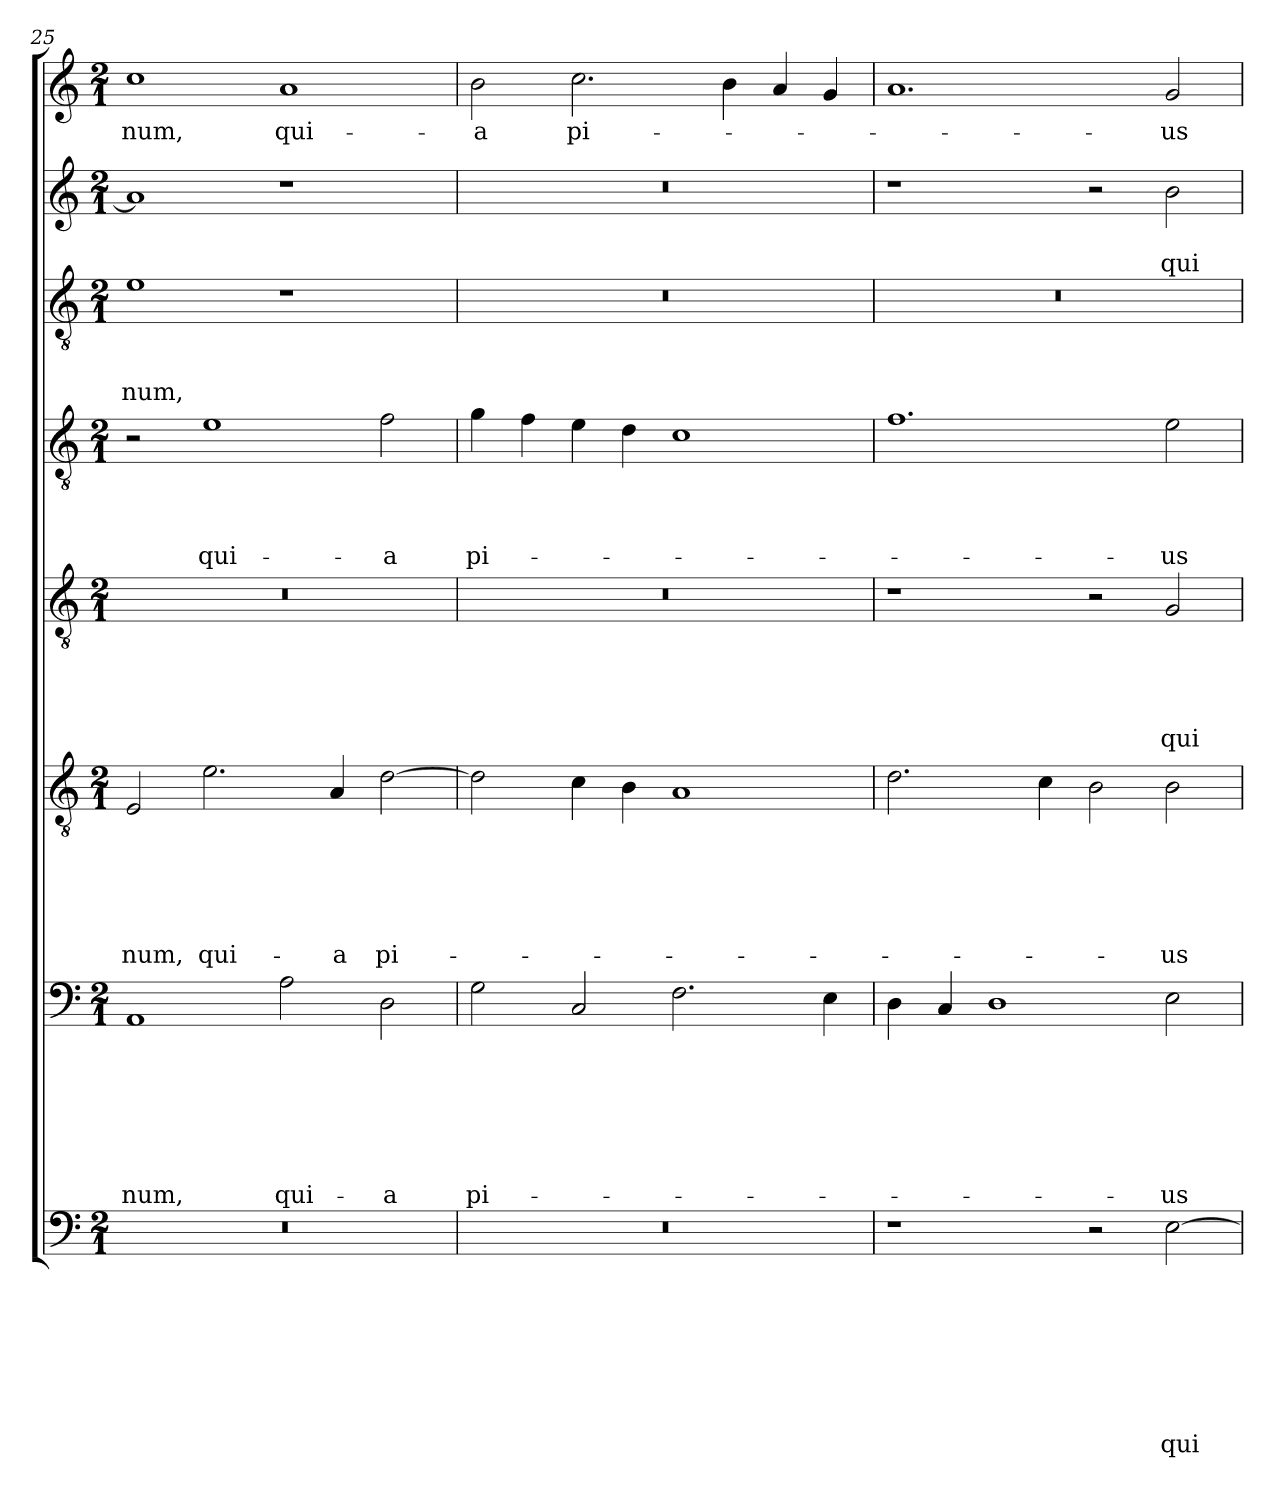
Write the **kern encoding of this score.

**kern	**text	**text	**text	**text	**text	**text	**text	**text	**kern	**text	**text	**text	**text	**text	**text	**text	**kern	**text	**text	**text	**text	**text	**text	**kern	**text	**text	**text	**text	**text	**kern	**text	**text	**text	**text	**kern	**text	**text	**text	**kern	**text	**text	**kern	**text
*part8	*part8	*part8	*part8	*part8	*part8	*part8	*part8	*part8	*part7	*part7	*part7	*part7	*part7	*part7	*part7	*part7	*part6	*part6	*part6	*part6	*part6	*part6	*part6	*part5	*part5	*part5	*part5	*part5	*part5	*part4	*part4	*part4	*part4	*part4	*part3	*part3	*part3	*part3	*part2	*part2	*part2	*part1	*part1
*staff8	*staff8	*staff8	*staff8	*staff8	*staff8	*staff8	*staff8	*staff8	*staff7	*staff7	*staff7	*staff7	*staff7	*staff7	*staff7	*staff7	*staff6	*staff6	*staff6	*staff6	*staff6	*staff6	*staff6	*staff5	*staff5	*staff5	*staff5	*staff5	*staff5	*staff4	*staff4	*staff4	*staff4	*staff4	*staff3	*staff3	*staff3	*staff3	*staff2	*staff2	*staff2	*staff1	*staff1
*clefF4	*	*	*	*	*	*	*	*	*clefF4	*	*	*	*	*	*	*	*clefGv2	*	*	*	*	*	*	*clefGv2	*	*	*	*	*	*clefGv2	*	*	*	*	*clefGv2	*	*	*	*clefG2	*	*	*clefG2	*
*k[]	*	*	*	*	*	*	*	*	*k[]	*	*	*	*	*	*	*	*k[]	*	*	*	*	*	*	*k[]	*	*	*	*	*	*k[]	*	*	*	*	*k[]	*	*	*	*k[]	*	*	*k[]	*
*C:	*	*	*	*	*	*	*	*	*C:	*	*	*	*	*	*	*	*C:	*	*	*	*	*	*	*C:	*	*	*	*	*	*C:	*	*	*	*	*C:	*	*	*	*C:	*	*	*C:	*
*M2/1	*	*	*	*	*	*	*	*	*M2/1	*	*	*	*	*	*	*	*M2/1	*	*	*	*	*	*	*M2/1	*	*	*	*	*	*M2/1	*	*	*	*	*M2/1	*	*	*	*M2/1	*	*	*M2/1	*
=25	=25	=25	=25	=25	=25	=25	=25	=25	=25	=25	=25	=25	=25	=25	=25	=25	=25	=25	=25	=25	=25	=25	=25	=25	=25	=25	=25	=25	=25	=25	=25	=25	=25	=25	=25	=25	=25	=25	=25	=25	=25	=25	=25
!	!	!	!	!	!	!	!	!	!	!	!	!	!	!	!	!LO:LY:b	!	!	!	!	!	!	!LO:LY:b	!	!	!	!	!	!	!	!	!	!	!	!	!	!	!LO:LY:b	!	!	!	!	!LO:LY:b
0r	.	.	.	.	.	.	.	.	1AA	.	.	.	.	.	.	-num,	2E/	.	.	.	.	.	-num,	0r	.	.	.	.	.	2r	.	.	.	.	1e	.	.	-num,	1a]	.	.	1cc	-num,
!	!	!	!	!	!	!	!	!	!	!	!	!	!	!	!	!	!	!	!	!	!	!	!LO:LY:b	!	!	!	!	!	!	!	!	!	!	!LO:LY:b	!	!	!	!	!	!	!	!	!
.	.	.	.	.	.	.	.	.	.	.	.	.	.	.	.	.	2.e\	.	.	.	.	.	qui-	.	.	.	.	.	.	1e	.	.	.	qui-	.	.	.	.	.	.	.	.	.
!	!	!	!	!	!	!	!	!	!	!	!	!	!	!	!	!LO:LY:b	!	!	!	!	!	!	!	!	!	!	!	!	!	!	!	!	!	!	!	!	!	!	!	!	!	!	!LO:LY:b
.	.	.	.	.	.	.	.	.	2A\	.	.	.	.	.	.	qui-	.	.	.	.	.	.	.	.	.	.	.	.	.	.	.	.	.	.	1r	.	.	.	1r	.	.	1a	qui-
!	!	!	!	!	!	!	!	!	!	!	!	!	!	!	!	!	!	!	!	!	!	!	!LO:LY:b	!	!	!	!	!	!	!	!	!	!	!	!	!	!	!	!	!	!	!	!
.	.	.	.	.	.	.	.	.	.	.	.	.	.	.	.	.	4A/	.	.	.	.	.	-a	.	.	.	.	.	.	.	.	.	.	.	.	.	.	.	.	.	.	.	.
!	!	!	!	!	!	!	!	!	!	!	!	!	!	!	!	!LO:LY:b	!	!	!	!	!	!	!LO:LY:b	!	!	!	!	!	!	!	!	!	!	!LO:LY:b	!	!	!	!	!	!	!	!	!
.	.	.	.	.	.	.	.	.	2D\	.	.	.	.	.	.	-a	[2d\	.	.	.	.	.	pi-	.	.	.	.	.	.	2f\	.	.	.	-a	.	.	.	.	.	.	.	.	.
=26	=26	=26	=26	=26	=26	=26	=26	=26	=26	=26	=26	=26	=26	=26	=26	=26	=26	=26	=26	=26	=26	=26	=26	=26	=26	=26	=26	=26	=26	=26	=26	=26	=26	=26	=26	=26	=26	=26	=26	=26	=26	=26	=26
!	!	!	!	!	!	!	!	!	!	!	!	!	!	!	!	!LO:LY:b	!	!	!	!	!	!	!	!	!	!	!	!	!	!	!	!	!	!LO:LY:b	!	!	!	!	!	!	!	!	!LO:LY:b
0r	.	.	.	.	.	.	.	.	2G\	.	.	.	.	.	.	pi-	2d\]	.	.	.	.	.	.	0r	.	.	.	.	.	4g\	.	.	.	pi-	0r	.	.	.	0r	.	.	2b\	-a
.	.	.	.	.	.	.	.	.	.	.	.	.	.	.	.	.	.	.	.	.	.	.	.	.	.	.	.	.	.	4f\	.	.	.	.	.	.	.	.	.	.	.	.	.
!	!	!	!	!	!	!	!	!	!	!	!	!	!	!	!	!	!	!	!	!	!	!	!	!	!	!	!	!	!	!	!	!	!	!	!	!	!	!	!	!	!	!	!LO:LY:b
.	.	.	.	.	.	.	.	.	2C/	.	.	.	.	.	.	.	4c\	.	.	.	.	.	.	.	.	.	.	.	.	4e\	.	.	.	.	.	.	.	.	.	.	.	2.cc\	pi-
.	.	.	.	.	.	.	.	.	.	.	.	.	.	.	.	.	4B\	.	.	.	.	.	.	.	.	.	.	.	.	4d\	.	.	.	.	.	.	.	.	.	.	.	.	.
.	.	.	.	.	.	.	.	.	2.F\	.	.	.	.	.	.	.	1A	.	.	.	.	.	.	.	.	.	.	.	.	1c	.	.	.	.	.	.	.	.	.	.	.	.	.
.	.	.	.	.	.	.	.	.	.	.	.	.	.	.	.	.	.	.	.	.	.	.	.	.	.	.	.	.	.	.	.	.	.	.	.	.	.	.	.	.	.	4b\	.
.	.	.	.	.	.	.	.	.	.	.	.	.	.	.	.	.	.	.	.	.	.	.	.	.	.	.	.	.	.	.	.	.	.	.	.	.	.	.	.	.	.	4a/	.
.	.	.	.	.	.	.	.	.	4E\	.	.	.	.	.	.	.	.	.	.	.	.	.	.	.	.	.	.	.	.	.	.	.	.	.	.	.	.	.	.	.	.	4g/	.
=27	=27	=27	=27	=27	=27	=27	=27	=27	=27	=27	=27	=27	=27	=27	=27	=27	=27	=27	=27	=27	=27	=27	=27	=27	=27	=27	=27	=27	=27	=27	=27	=27	=27	=27	=27	=27	=27	=27	=27	=27	=27	=27	=27
1r	.	.	.	.	.	.	.	.	4D\	.	.	.	.	.	.	.	2.d\	.	.	.	.	.	.	1r	.	.	.	.	.	1.f	.	.	.	.	0r	.	.	.	1r	.	.	1.a	.
.	.	.	.	.	.	.	.	.	4C/	.	.	.	.	.	.	.	.	.	.	.	.	.	.	.	.	.	.	.	.	.	.	.	.	.	.	.	.	.	.	.	.	.	.
.	.	.	.	.	.	.	.	.	1D	.	.	.	.	.	.	.	.	.	.	.	.	.	.	.	.	.	.	.	.	.	.	.	.	.	.	.	.	.	.	.	.	.	.
.	.	.	.	.	.	.	.	.	.	.	.	.	.	.	.	.	4c\	.	.	.	.	.	.	.	.	.	.	.	.	.	.	.	.	.	.	.	.	.	.	.	.	.	.
2r	.	.	.	.	.	.	.	.	.	.	.	.	.	.	.	.	2B\	.	.	.	.	.	.	2r	.	.	.	.	.	.	.	.	.	.	.	.	.	.	2r	.	.	.	.
!	!	!	!	!	!	!	!	!LO:LY:b	!	!	!	!	!	!	!	!LO:LY:b	!	!	!	!	!	!	!LO:LY:b	!	!	!	!	!	!LO:LY:b	!	!	!	!	!LO:LY:b	!	!	!	!	!	!	!LO:LY:b	!	!LO:LY:b
[2E\	.	.	.	.	.	.	.	qui-	2E\	.	.	.	.	.	.	-us	2B\	.	.	.	.	.	-us	2G/	.	.	.	.	qui-	2e\	.	.	.	-us	.	.	.	.	2b\	.	qui-	2g/	-us
=	=	=	=	=	=	=	=	=	=	=	=	=	=	=	=	=	=	=	=	=	=	=	=	=	=	=	=	=	=	=	=	=	=	=	=	=	=	=	=	=	=	=	=
*-	*-	*-	*-	*-	*-	*-	*-	*-	*-	*-	*-	*-	*-	*-	*-	*-	*-	*-	*-	*-	*-	*-	*-	*-	*-	*-	*-	*-	*-	*-	*-	*-	*-	*-	*-	*-	*-	*-	*-	*-	*-	*-	*-
